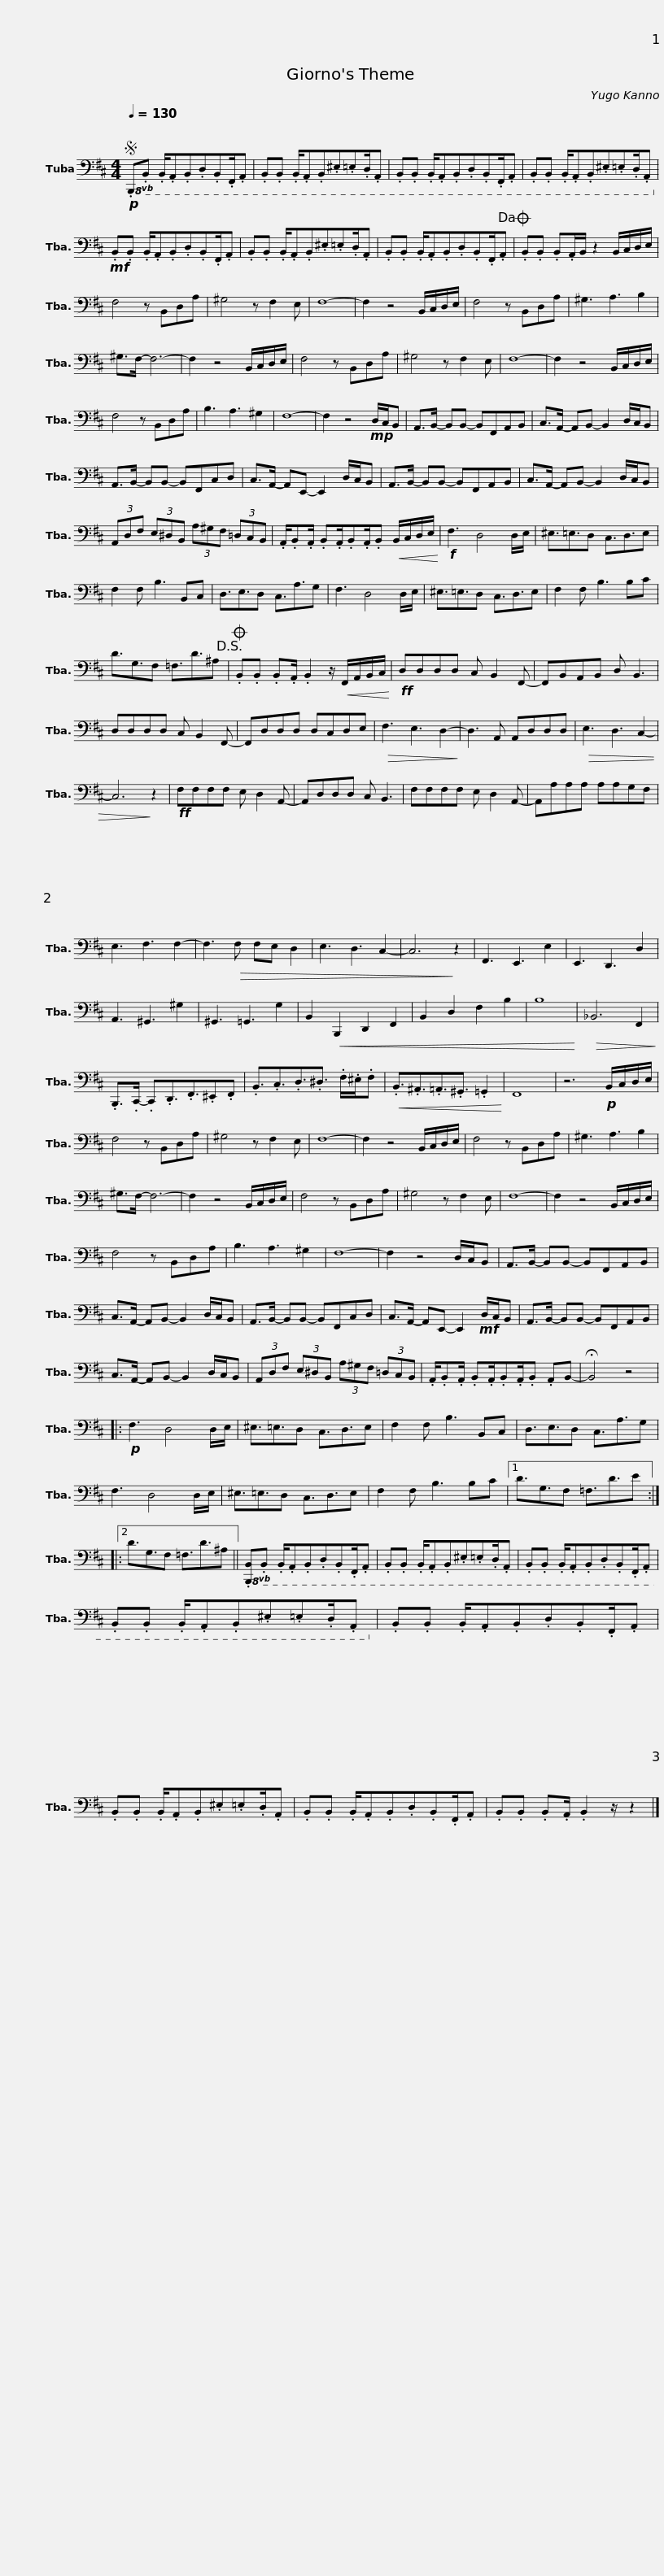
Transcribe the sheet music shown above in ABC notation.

X:1
L:1/8
Q:1/4=130
M:4/4
I:linebreak $
K:D
V:1 bass
V:1
S!p!!8vb(! .B,,,.B,,, .B,,,/.A,,,.B,,,.D,,.B,,,.F,,,/.A,,, | .B,,,.B,,, .B,,,/.A,,,.B,,,.^E,,.=E,,.D,,/.A,,, | .B,,,.B,,, .B,,,/.A,,,.B,,,.D,,.B,,,.F,,,/.A,,, | .B,,,.B,,, .B,,,/.A,,,.B,,,.^E,,.=E,,.D,,/.A,,,!8vb)! |$!mf! .B,,.B,, .B,,/.A,,.B,,.D,.B,,.F,,/.A,, | %5
 .B,,.B,, .B,,/.A,,.B,,.^E,.=E,.D,/.A,, | .B,,.B,, .B,,/.A,,.B,,.D,.B,,.F,,/.A,,!dacoda! |$ .B,,.B,, .B,,.A,,/B,,/ z2 B,,/C,/D,/E,/ | F,4 z B,,D,A, | ^G,4 z F,2 E, | %10
 F,8- | F,2 z4 B,,/C,/D,/E,/ | F,4 z B,,D,A, | ^G,3 A,3 B,2 | ^G,>F,- F,6- |$ %15
 F,2 z4 B,,/C,/D,/E,/ | F,4 z B,,D,A, | ^G,4 z F,2 E, | F,8- | F,2 z4 B,,/C,/D,/E,/ | %20
 F,4 z B,,D,A, | B,3 A,3 ^G,2 | F,8- |$ F,2 z4!mp! D,/C,/B,, | A,,>B,,- B,,B,,- B,,F,,A,,B,, | %25
 C,>A,,- A,,B,,- B,,2 D,/C,/B,, | A,,>B,,- B,,B,,- B,,F,,C,D, | C,>A,,- A,,E,,- E,,2 D,/C,/B,, |$ A,,>B,,- B,,B,,- B,,F,,A,,B,, | C,>A,,- A,,B,,- B,,2 D,/C,/B,, | %30
 (3A,,D,F, (3E,^D,B,, (3A,^G,F, (3=D,C,B,, |$ .A,,/.B,,.A,,/ .B,,.A,,/.B,,.A,,/.B,,!<(! B,,/C,/D,/E,/!<)! |!f! F,3 D,4 D,/E,/ | ^E,3/2=E,3/2D, C,3/2D,3/2E, | F,2 F, B,3 B,,C, | %35
 D,3/2E,3/2D, C,3/2A,3/2G, | F,3 D,4 D,/E,/ |$ ^E,3/2=E,3/2D, C,3/2D,3/2E, | F,2 F, B,3 B,C | D3/2G,3/2F, =F,3/2D3/2^A,!D.S.! | %40
O .B,,.B,, .B,,.A,,/ .B,,2 z/!<(! F,,/A,,/B,,/C,/!<)! |$!ff! D,D,D,D, C, B,,2 F,,- | F,,B,,A,,B,, D, B,,3 | D,D,D,D, C, B,,2 F,,- | F,,D,D,D, D,C,D,E, | %45
!>(! F,3 E,3 D,2-!>)! | D,3 A,, A,,D,D,D, |$!>(! E,3 D,3 C,2- | C,6!>)! z2 |!ff! F,F,F,F, E, D,2 A,,- | %50
 A,,D,D,D, C, B,,3 | F,F,F,F, E, D,2 A,,- | A,,A,A,A, A,A,G,F, |$ E,3 F,3 F,2- | F,3!>(! F, F,E, D,2 | %55
 E,3 D,3 C,2- | C,6!>)! z2 | F,,3 E,,3 E,2 | E,,3 D,,3 D,2 | A,,3 ^G,,3 ^G,2 | %60
 ^G,,3 =G,,3 G,2 | B,,2!<(! B,,,2 D,,2 F,,2 |$ B,,2 D,2 F,2 B,2 | B,8!<)! |!>(! _B,,6 F,,2!>)! | %65
 .B,,,>.C,,- .C,,.D,,3/2.F,,3/2.^E,,.F,, | .B,,3/2.C,3/2.D,3/2.^D,3/2 .F,/.^E,/.F, |!<(! .B,,3/2.^A,,3/2.=A,,3/2.^G,,3/2 .=G,,2!<)! | F,,8 |$ z6!p! B,,/C,/D,/E,/ | %70
 F,4 z B,,D,A, | ^G,4 z F,2 E, | F,8- | F,2 z4 B,,/C,/D,/E,/ | F,4 z B,,D,A, | %75
 ^G,3 A,3 B,2 | ^G,>F,- F,6- | F,2 z4 B,,/C,/D,/E,/ |$ F,4 z B,,D,A, | ^G,4 z F,2 E, | %80
 F,8- | F,2 z4 B,,/C,/D,/E,/ | F,4 z B,,D,A, | B,3 A,3 ^G,2 | F,8- | %85
 F,2 z4 D,/C,/B,, |$ A,,>B,,- B,,B,,- B,,F,,A,,B,, | C,>A,,- A,,B,,- B,,2 D,/C,/B,, | A,,>B,,- B,,B,,- B,,F,,C,D, | C,>A,,- A,,E,,- E,,2!mf! D,/C,/B,, | %90
 A,,>B,,- B,,B,,- B,,F,,A,,B,, |$ C,>A,,- A,,B,,- B,,2 D,/C,/B,, | (3A,,D,F, (3E,^D,B,, (3A,^G,F, (3=D,C,B,, | .A,,/.B,,.A,,/ .B,,.A,,/.B,,.A,,/.B,, .A,,B,,- | !fermata!B,,4 z4 |: %95
!p! F,3 D,4 D,/E,/ |$ ^E,3/2=E,3/2D, C,3/2D,3/2E, | F,2 F, B,3 B,,C, | D,3/2E,3/2D, C,3/2A,3/2G, | F,3 D,4 D,/E,/ | %100
 ^E,3/2=E,3/2D, C,3/2D,3/2E, | F,2 F, B,3 B,C |1$ D3/2G,3/2F, =F,3/2D3/2E ::2 D3/2G,3/2F, =F,3/2D3/2^A, ||!8vb(! .[B,,,B,,].B,,, .B,,,/.A,,,.B,,,.D,,.B,,,.F,,,/.A,,, | %105
 .B,,,.B,,, .B,,,/.A,,,.B,,,.^E,,.=E,,.D,,/.A,,, | .B,,,.B,,, .B,,,/.A,,,.B,,,.D,,.B,,,.F,,,/.A,,, |$ .B,,,.B,,, .B,,,/.A,,,.B,,,.^E,,.=E,,.D,,/.A,,,!8vb)! | .B,,.B,, .B,,/.A,,.B,,.D,.B,,.F,,/.A,, | .B,,.B,, .B,,/.A,,.B,,.^E,.=E,.D,/.A,, | %110
 .B,,.B,, .B,,/.A,,.B,,.D,.B,,.F,,/.A,, | .B,,.B,, .B,,.A,,/ .B,,2 z/ z2 |] %112
